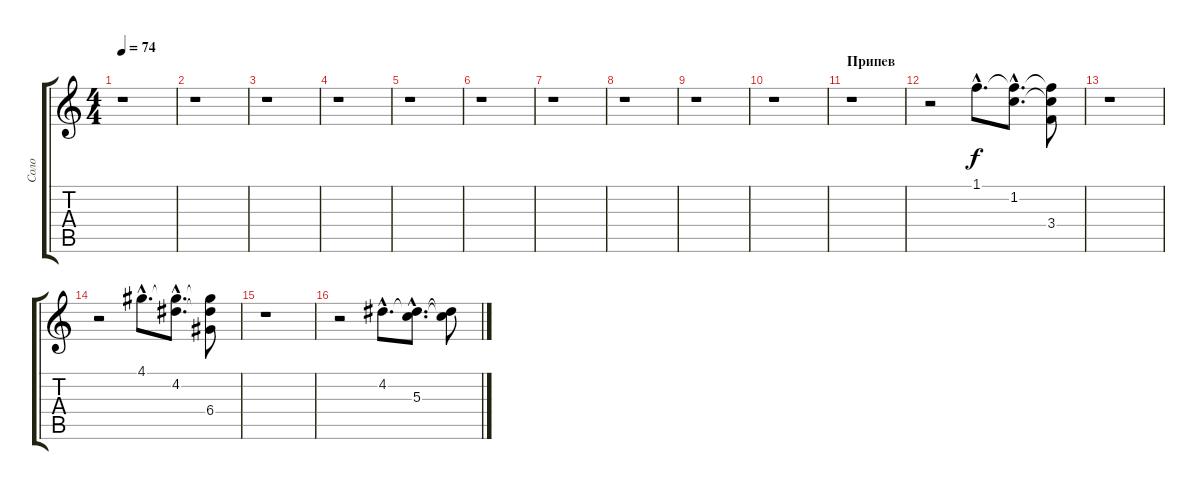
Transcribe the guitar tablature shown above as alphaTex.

\track ("Соло" "Соло") {instrument distortionguitar}
\staff {score tabs}
\tuning (E4 B3 G3 D3 A2 E2) {hide}
\ts (4 4)
\tempo 74
\clef g2
\ks c
r.1{dy f} |
r.1 |
r.1 |
r.1 |
r.1 |
r.1 |
r.1 |
r.1 |
r.1 |
r.1 |
\section ("" "Припев")
r.1 |
r.2 1.1{hac}.8{d} (1.1{hac t} 1.2{hac}).8{d} (1.1{t} 1.2{t} 3.4).8 |
r.1 |
r.2 4.1{hac}.8{d} (4.1{hac t} 4.2{hac}).8{d} (4.1{t} 4.2{t} 6.4).8 |
r.1 |
r.2 4.2{hac}.8{d} (4.2{hac t} 5.3{hac}).8{d} (4.2{t} 5.3{t}).8
